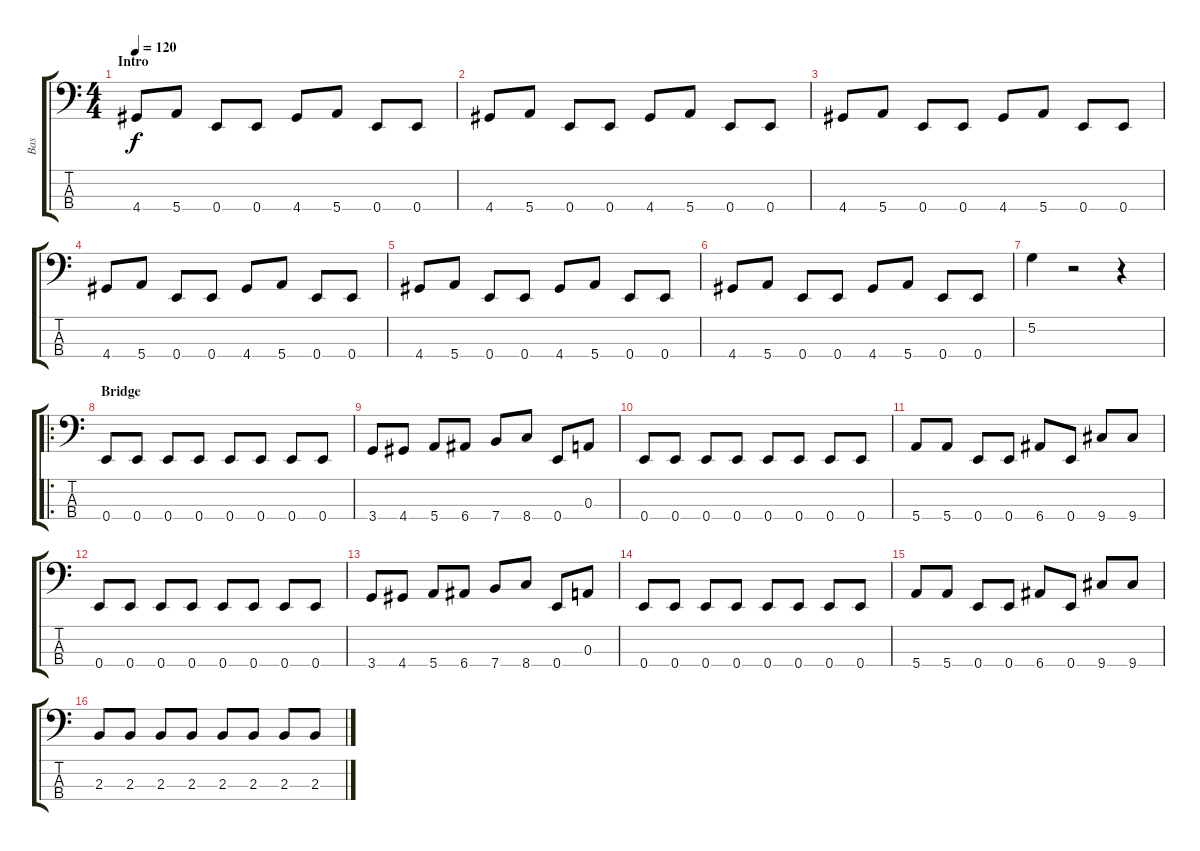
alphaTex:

\track ("Bas" "Bas") {instrument electricbassfinger}
\staff {score tabs}
\tuning (G2 D2 A1 E1) {hide}
\ts (4 4)
\section ("" "Intro")
\tempo 120
\clef f4
\ks c
4.4.8{dy f instrument electricbassfinger} 5.4.8 0.4.8 0.4.8 4.4.8 5.4.8 0.4.8 0.4.8 |
4.4.8 5.4.8 0.4.8 0.4.8 4.4.8 5.4.8 0.4.8 0.4.8 |
4.4.8 5.4.8 0.4.8 0.4.8 4.4.8 5.4.8 0.4.8 0.4.8 |
4.4.8 5.4.8 0.4.8 0.4.8 4.4.8 5.4.8 0.4.8 0.4.8 |
4.4.8 5.4.8 0.4.8 0.4.8 4.4.8 5.4.8 0.4.8 0.4.8 |
4.4.8 5.4.8 0.4.8 0.4.8 4.4.8 5.4.8 0.4.8 0.4.8 |
5.2.4 r.2 r.4 |
\ro
\section ("" "Bridge")
0.4.8 0.4.8 0.4.8 0.4.8 0.4.8 0.4.8 0.4.8 0.4.8 |
3.4.8 4.4.8 5.4.8 6.4.8 7.4.8 8.4.8 0.4.8 0.3.8 |
0.4.8 0.4.8 0.4.8 0.4.8 0.4.8 0.4.8 0.4.8 0.4.8 |
5.4.8 5.4.8 0.4.8 0.4.8 6.4.8 0.4.8 9.4.8 9.4.8 |
0.4.8 0.4.8 0.4.8 0.4.8 0.4.8 0.4.8 0.4.8 0.4.8 |
3.4.8 4.4.8 5.4.8 6.4.8 7.4.8 8.4.8 0.4.8 0.3.8 |
0.4.8 0.4.8 0.4.8 0.4.8 0.4.8 0.4.8 0.4.8 0.4.8 |
5.4.8 5.4.8 0.4.8 0.4.8 6.4.8 0.4.8 9.4.8 9.4.8 |
2.3.8 2.3.8 2.3.8 2.3.8 2.3.8 2.3.8 2.3.8 2.3.8
